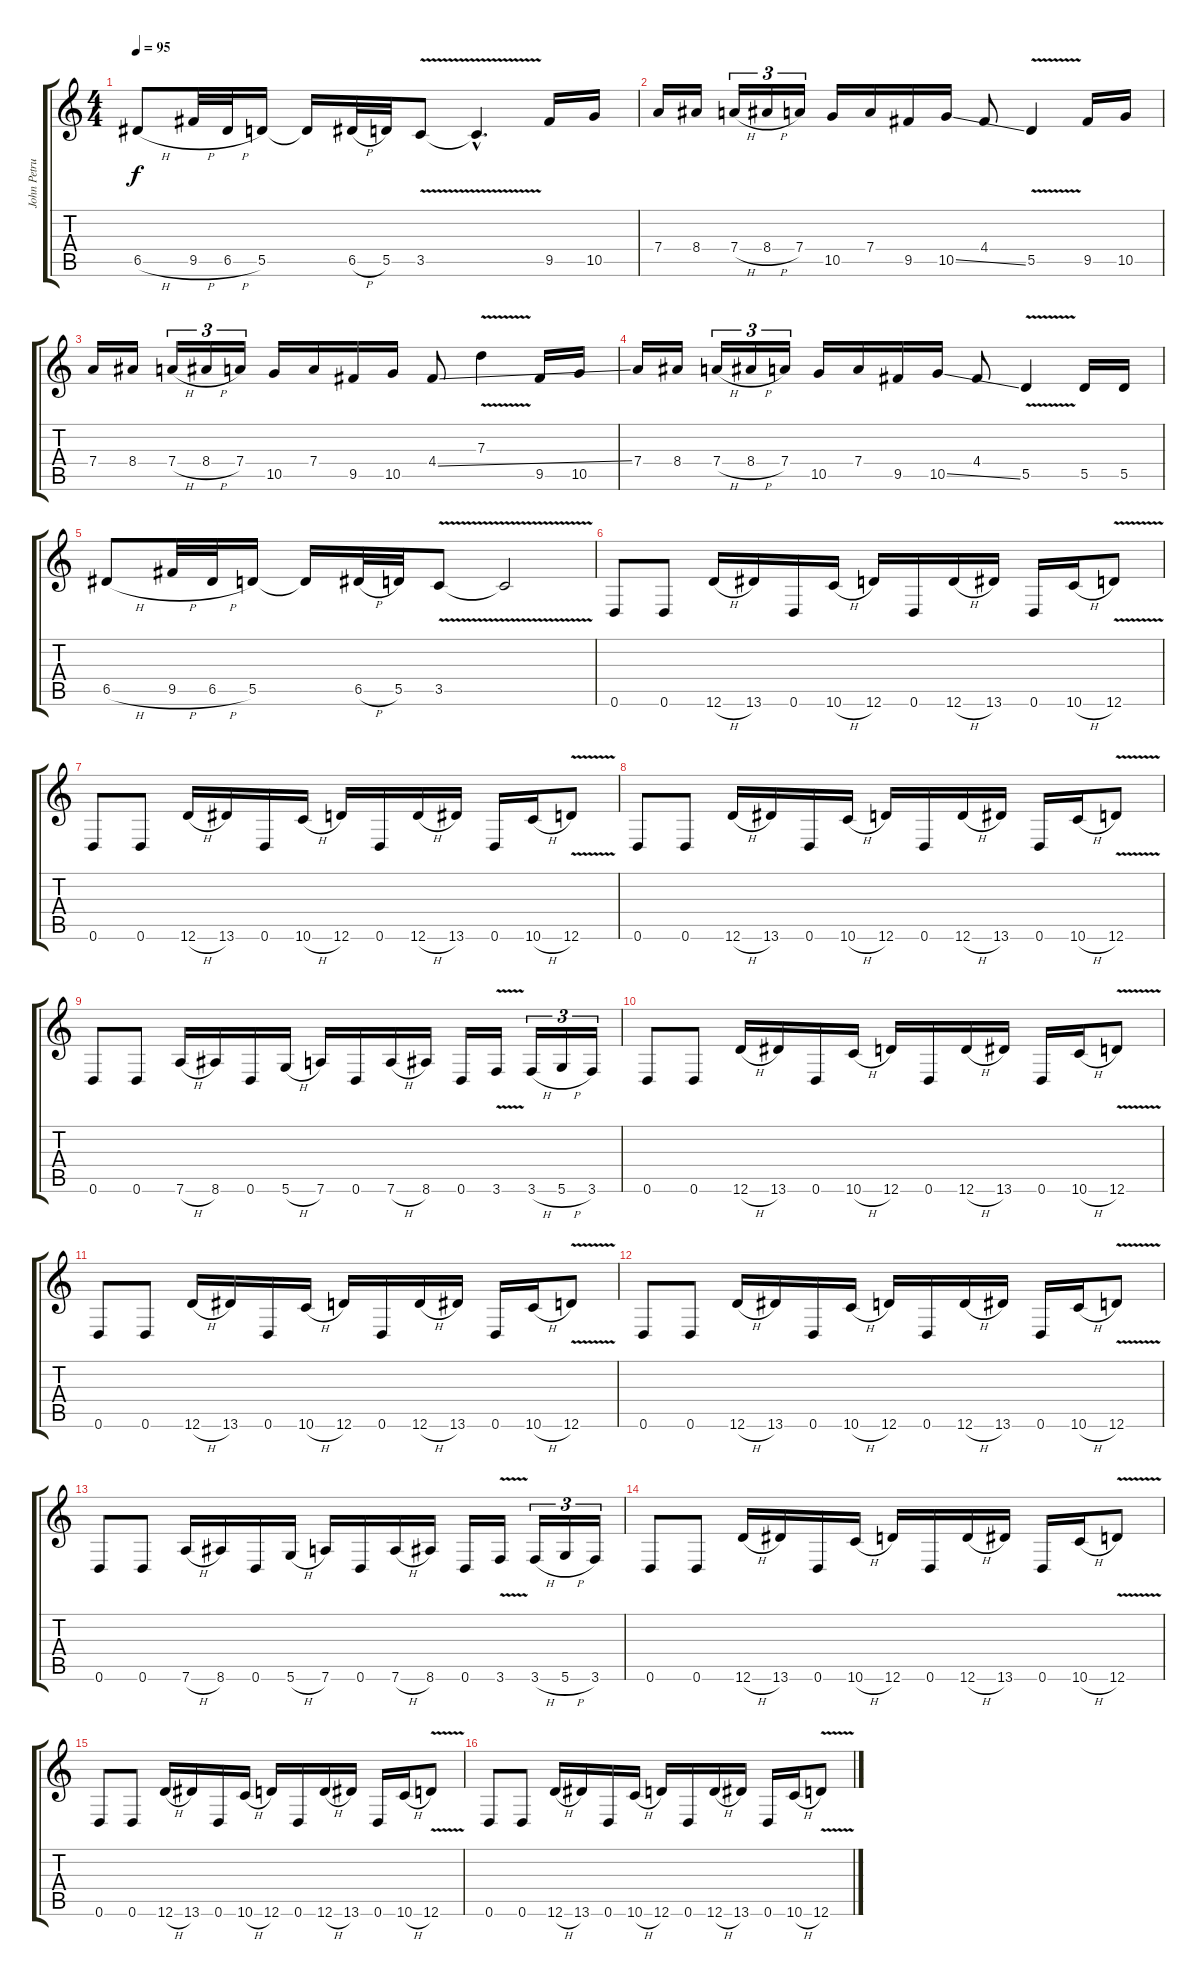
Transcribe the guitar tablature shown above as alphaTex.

\track ("John Petrucci" "John Petru") {instrument distortionguitar}
\staff {score tabs}
\tuning (E4 B3 G3 D3 A2 D2) {hide}
\ts (4 4)
\tempo 95
\clef g2
\ks c
6.5{h}.8{dy f} 9.5{h}.32 6.5{h}.32 5.5.16 5.5{t}.16 6.5{h}.32 5.5.32 3.5{v}.8 3.5{v hac t}.4{d} 9.5.16 10.5.16 |
7.4.16 8.4.16 7.4{h}.16{tu (3 2)} 8.4{h}.16{tu (3 2)} 7.4.16{tu (3 2)} 10.5.16 7.4.16 9.5.16 10.5{ss}.16 4.4.8 5.5{v}.4 9.5.16 10.5.16 |
7.4.16 8.4.16 7.4{h}.16{tu (3 2)} 8.4{h}.16{tu (3 2)} 7.4.16{tu (3 2)} 10.5.16 7.4.16 9.5.16 10.5.16 4.4{ss}.8 7.3{v}.4 9.5.16 10.5.16 |
7.4.16 8.4.16 7.4{h}.16{tu (3 2)} 8.4{h}.16{tu (3 2)} 7.4.16{tu (3 2)} 10.5.16 7.4.16 9.5.16 10.5{ss}.16 4.4.8 5.5{v}.4 5.5.16 5.5.16 |
6.5{h}.8 9.5{h}.32 6.5{h}.32 5.5.16 5.5{t}.16 6.5{h}.32 5.5.32 3.5{v}.8 3.5{v t}.2 |
0.6.8{volume 10} 0.6.8 12.6{h}.16 13.6.16 0.6.16 10.6{h}.16 12.6.16 0.6.16 12.6{h}.16 13.6.16 0.6.16 10.6{h}.16 12.6{v}.8 |
0.6.8 0.6.8 12.6{h}.16 13.6.16 0.6.16 10.6{h}.16 12.6.16 0.6.16 12.6{h}.16 13.6.16 0.6.16 10.6{h}.16 12.6{v}.8 |
0.6.8 0.6.8 12.6{h}.16 13.6.16 0.6.16 10.6{h}.16 12.6.16 0.6.16 12.6{h}.16 13.6.16 0.6.16 10.6{h}.16 12.6{v}.8 |
0.6.8 0.6.8 7.6{h}.16 8.6.16 0.6.16 5.6{h}.16 7.6.16 0.6.16 7.6{h}.16 8.6.16 0.6.16 3.6{v}.16 3.6{h}.16{tu (3 2)} 5.6{h}.16{tu (3 2)} 3.6.16{tu (3 2)} |
0.6.8 0.6.8 12.6{h}.16 13.6.16 0.6.16 10.6{h}.16 12.6.16 0.6.16 12.6{h}.16 13.6.16 0.6.16 10.6{h}.16 12.6{v}.8 |
0.6.8 0.6.8 12.6{h}.16 13.6.16 0.6.16 10.6{h}.16 12.6.16 0.6.16 12.6{h}.16 13.6.16 0.6.16 10.6{h}.16 12.6{v}.8 |
0.6.8 0.6.8 12.6{h}.16 13.6.16 0.6.16 10.6{h}.16 12.6.16 0.6.16 12.6{h}.16 13.6.16 0.6.16 10.6{h}.16 12.6{v}.8 |
0.6.8 0.6.8 7.6{h}.16 8.6.16 0.6.16 5.6{h}.16 7.6.16 0.6.16 7.6{h}.16 8.6.16 0.6.16 3.6{v}.16 3.6{h}.16{tu (3 2)} 5.6{h}.16{tu (3 2)} 3.6.16{tu (3 2)} |
0.6.8{volume 13} 0.6.8 12.6{h}.16 13.6.16 0.6.16 10.6{h}.16 12.6.16 0.6.16 12.6{h}.16 13.6.16 0.6.16 10.6{h}.16 12.6{v}.8 |
0.6.8 0.6.8 12.6{h}.16 13.6.16 0.6.16 10.6{h}.16 12.6.16 0.6.16 12.6{h}.16 13.6.16 0.6.16 10.6{h}.16 12.6{v}.8 |
0.6.8 0.6.8 12.6{h}.16 13.6.16 0.6.16 10.6{h}.16 12.6.16 0.6.16 12.6{h}.16 13.6.16 0.6.16 10.6{h}.16 12.6{v}.8
